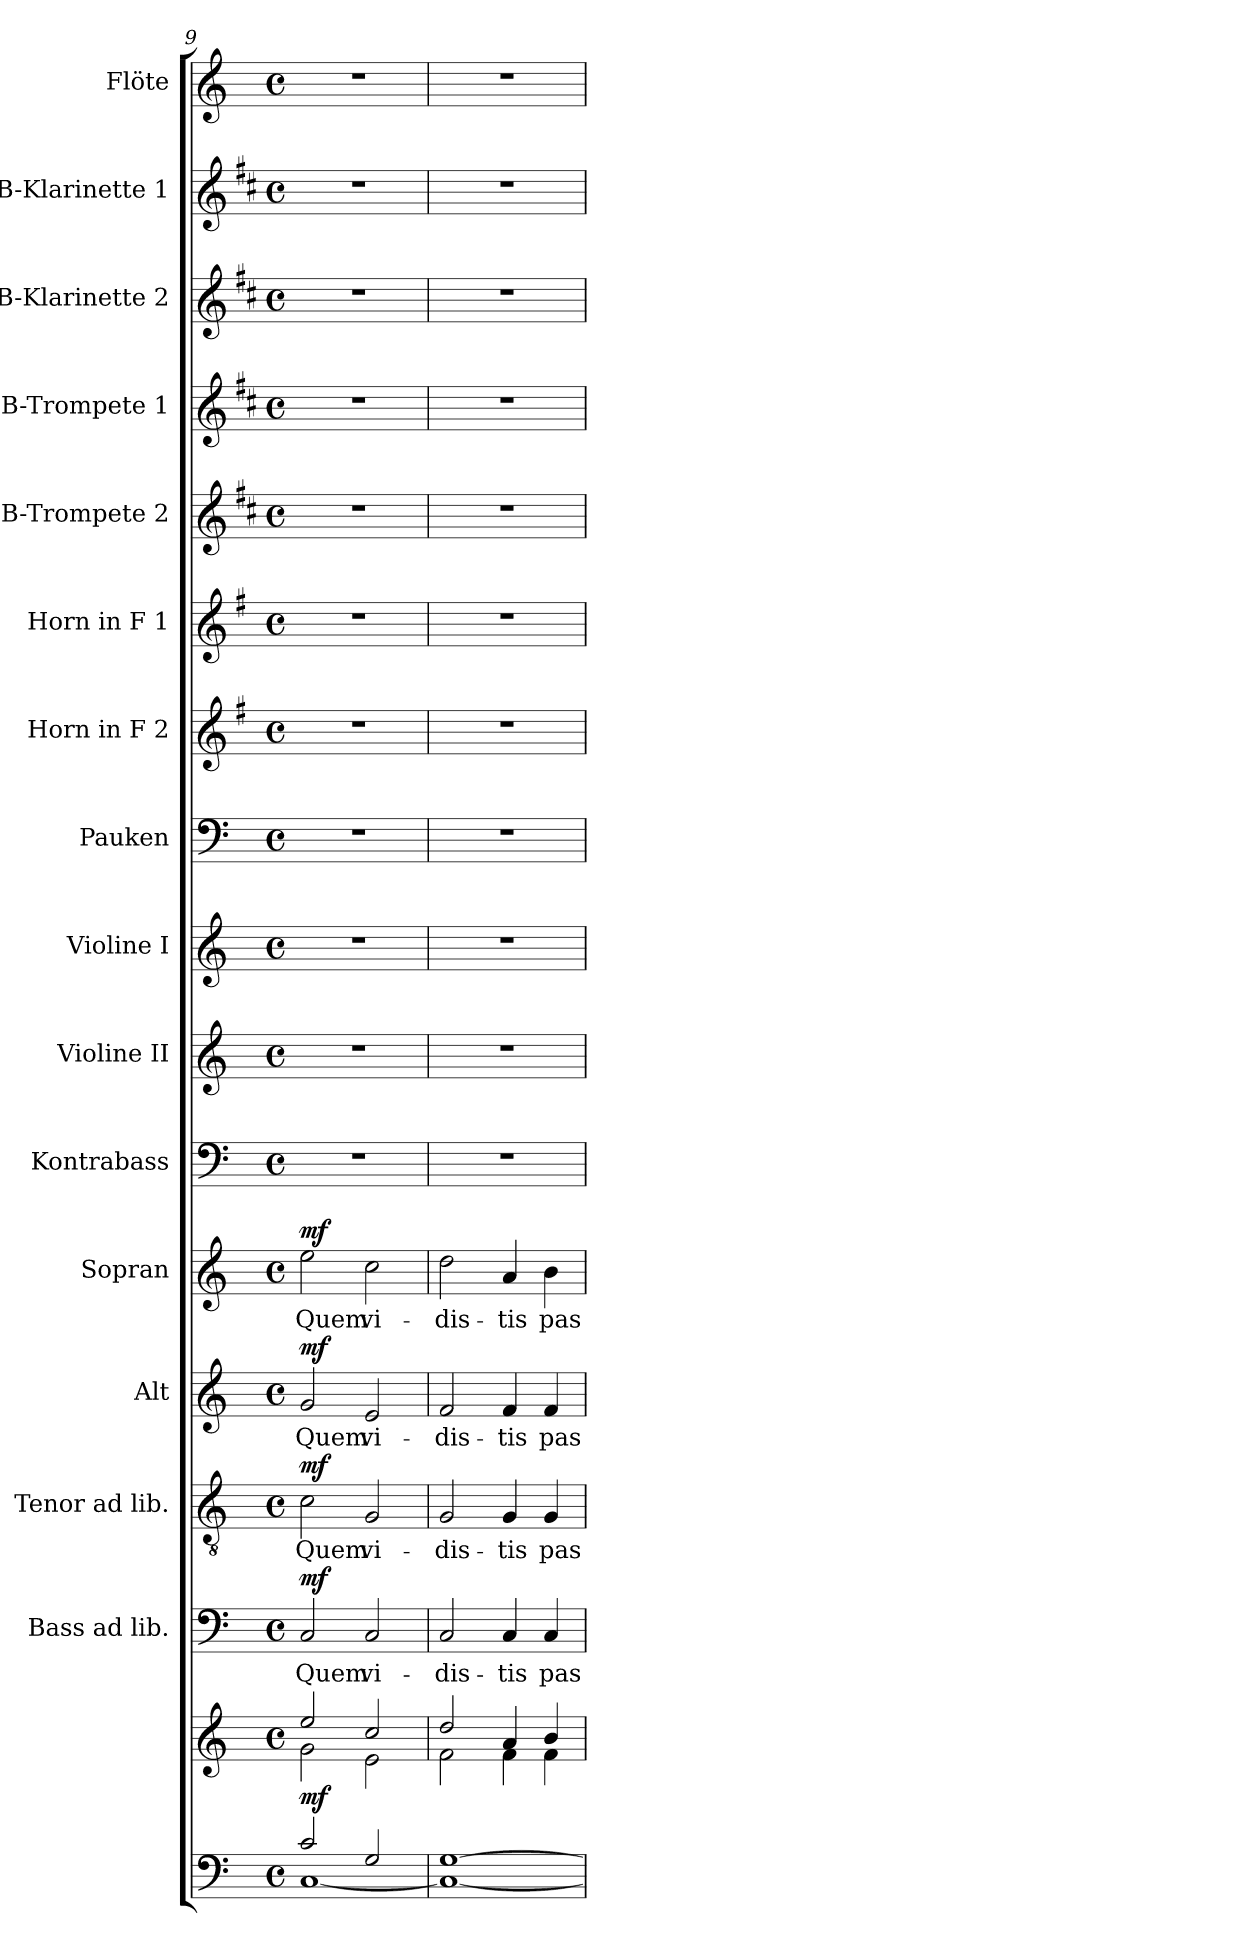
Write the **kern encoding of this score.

**kern	**kern	**dynam	**kern	**text	**dynam	**kern	**text	**dynam	**kern	**text	**dynam	**kern	**text	**dynam	**kern	**kern	**kern	**kern	**kern	**kern	**kern	**kern	**kern	**kern	**kern
*part16	*part16	*part16	*part15	*part15	*part15	*part14	*part14	*part14	*part13	*part13	*part13	*part12	*part12	*part12	*part11	*part10	*part9	*part8	*part7	*part6	*part5	*part4	*part3	*part2	*part1
*staff17	*staff16	*staff16/17	*staff15	*staff15	*staff15	*staff14	*staff14	*staff14	*staff13	*staff13	*staff13	*staff12	*staff12	*staff12	*staff11	*staff10	*staff9	*staff8	*staff7	*staff6	*staff5	*staff4	*staff3	*staff2	*staff1
*	*	*	*I"Bass ad lib.	*	*	*I"Tenor ad lib.	*	*	*I"Alt	*	*	*I"Sopran	*	*	*I"Kontrabass	*I"Violine II	*I"Violine I	*I"Pauken	*I"Horn in F 2	*I"Horn in F 1	*I"B-Trompete 2	*I"B-Trompete 1	*I"B-Klarinette 2	*I"B-Klarinette 1	*I"Flöte
*	*	*	*I'B.	*	*	*I'T.	*	*	*I'A.	*	*	*I'S.	*	*	*I'Kb.	*I'Vl. II	*I'Vl. I	*I'Pk.	*	*I'Hr. 1	*I'B Trp. 2	*I'B Trp. 1	*I'B Kl. 2	*I'B Kl. 1	*I'Fl.
*clefF4	*clefG2	*	*clefF4	*	*	*clefGv2	*	*	*clefG2	*	*	*clefG2	*	*	*clefF4	*clefG2	*clefG2	*clefF4	*clefG2	*clefG2	*clefG2	*clefG2	*clefG2	*clefG2	*clefG2
*	*	*	*	*	*	*	*	*	*	*	*	*	*	*	*ITrd7c12	*	*	*	*ITrd4c7	*ITrd4c7	*ITrd1c2	*ITrd1c2	*ITrd1c2	*ITrd1c2	*
*k[]	*k[]	*	*k[]	*	*	*k[]	*	*	*k[]	*	*	*k[]	*	*	*k[]	*k[]	*k[]	*k[]	*k[]	*k[]	*k[]	*k[]	*k[]	*k[]	*k[]
*C:	*C:	*	*C:	*	*	*C:	*	*	*C:	*	*	*C:	*	*	*C:	*C:	*C:	*C:	*C:	*C:	*C:	*C:	*C:	*C:	*C:
*M4/4	*M4/4	*	*M4/4	*	*	*M4/4	*	*	*M4/4	*	*	*M4/4	*	*	*M4/4	*M4/4	*M4/4	*M4/4	*M4/4	*M4/4	*M4/4	*M4/4	*M4/4	*M4/4	*M4/4
*met(c)	*met(c)	*	*met(c)	*	*	*met(c)	*	*	*met(c)	*	*	*met(c)	*	*	*met(c)	*met(c)	*met(c)	*met(c)	*met(c)	*met(c)	*met(c)	*met(c)	*met(c)	*met(c)	*met(c)
=9	=9	=9	=9	=9	=9	=9	=9	=9	=9	=9	=9	=9	=9	=9	=9	=9	=9	=9	=9	=9	=9	=9	=9	=9	=9
*^	*^	*	*	*	*	*	*	*	*	*	*	*	*	*	*	*	*	*	*	*	*	*	*	*	*
!	!	!	!	!LO:DY:b	!	!LO:LY:b	!LO:DY:a	!	!LO:LY:b	!LO:DY:a	!	!LO:LY:b	!LO:DY:a	!	!LO:LY:b	!LO:DY:a	!	!	!	!	!	!	!	!	!	!	!
2c/	[<1C	2ee/	2g\	mf	2C/	Quem	mf	2c\	Quem	mf	2g/	Quem	mf	2ee\	Quem	mf	1r	1r	1r	1r	1r	1r	1r	1r	1r	1r	1r
!	!	!	!	!	!	!LO:LY:b	!	!	!LO:LY:b	!	!	!LO:LY:b	!	!	!LO:LY:b	!	!	!	!	!	!	!	!	!	!	!	!
2G/	.	2cc/	2e\	.	2C/	vi-	.	2G/	vi-	.	2e/	vi-	.	2cc\	vi-	.	.	.	.	.	.	.	.	.	.	.	.
!!LO:PB:g=z
=10	=10	=10	=10	=10	=10	=10	=10	=10	=10	=10	=10	=10	=10	=10	=10	=10	=10	=10	=10	=10	=10	=10	=10	=10	=10	=10	=10
!	!	!	!	!	!	!LO:LY:b	!	!	!LO:LY:b	!	!	!LO:LY:b	!	!	!LO:LY:b	!	!	!	!	!	!	!	!	!	!	!	!
[>1G	1C_	2dd/	2f\	.	2C/	-dis-	.	2G/	-dis-	.	2f/	-dis-	.	2dd\	-dis-	.	1r	1r	1r	1r	1r	1r	1r	1r	1r	1r	1r
!	!	!	!	!	!	!LO:LY:b	!	!	!LO:LY:b	!	!	!LO:LY:b	!	!	!LO:LY:b	!	!	!	!	!	!	!	!	!	!	!	!
.	.	4a/	4f\	.	4C/	-tis	.	4G/	-tis	.	4f/	-tis	.	4a/	-tis	.	.	.	.	.	.	.	.	.	.	.	.
!	!	!	!	!	!	!LO:LY:b	!	!	!LO:LY:b	!	!	!LO:LY:b	!	!	!LO:LY:b	!	!	!	!	!	!	!	!	!	!	!	!
.	.	4b/	4f\	.	4C/	pas-	.	4G/	pas-	.	4f/	pas-	.	4b\	pas-	.	.	.	.	.	.	.	.	.	.	.	.
*v	*v	*	*	*	*	*	*	*	*	*	*	*	*	*	*	*	*	*	*	*	*	*	*	*	*	*	*
*	*v	*v	*	*	*	*	*	*	*	*	*	*	*	*	*	*	*	*	*	*	*	*	*	*	*	*
=	=	=	=	=	=	=	=	=	=	=	=	=	=	=	=	=	=	=	=	=	=	=	=	=	=
*-	*-	*-	*-	*-	*-	*-	*-	*-	*-	*-	*-	*-	*-	*-	*-	*-	*-	*-	*-	*-	*-	*-	*-	*-	*-
